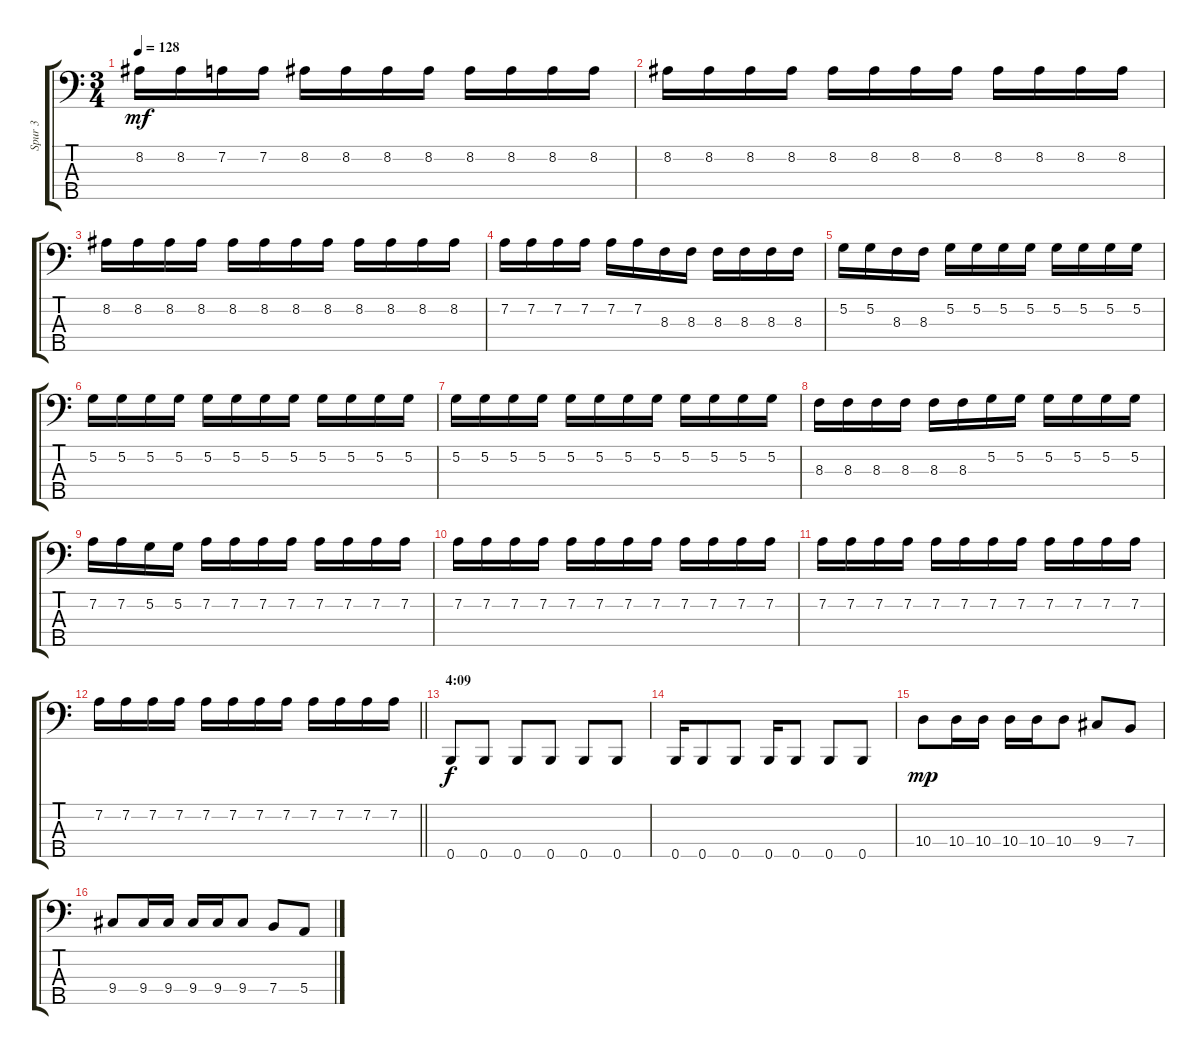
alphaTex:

\track ("Spur 3" "Spur 3") {instrument electricbasspick}
\staff {score tabs}
\tuning (G2 D2 A1 E1 B0) {hide}
\ts (3 4)
\tempo 128
\clef f4
\ks c
8.2.16{dy mf} 8.2.16 7.2.16 7.2.16 8.2.16 8.2.16 8.2.16 8.2.16 8.2.16 8.2.16 8.2.16 8.2.16 |
8.2.16 8.2.16 8.2.16 8.2.16 8.2.16 8.2.16 8.2.16 8.2.16 8.2.16 8.2.16 8.2.16 8.2.16 |
8.2.16 8.2.16 8.2.16 8.2.16 8.2.16 8.2.16 8.2.16 8.2.16 8.2.16 8.2.16 8.2.16 8.2.16 |
7.2.16 7.2.16 7.2.16 7.2.16 7.2.16 7.2.16 8.3.16 8.3.16 8.3.16 8.3.16 8.3.16 8.3.16 |
5.2.16 5.2.16 8.3.16 8.3.16 5.2.16 5.2.16 5.2.16 5.2.16 5.2.16 5.2.16 5.2.16 5.2.16 |
5.2.16 5.2.16 5.2.16 5.2.16 5.2.16 5.2.16 5.2.16 5.2.16 5.2.16 5.2.16 5.2.16 5.2.16 |
5.2.16 5.2.16 5.2.16 5.2.16 5.2.16 5.2.16 5.2.16 5.2.16 5.2.16 5.2.16 5.2.16 5.2.16 |
8.3.16 8.3.16 8.3.16 8.3.16 8.3.16 8.3.16 5.2.16 5.2.16 5.2.16 5.2.16 5.2.16 5.2.16 |
7.2.16 7.2.16 5.2.16 5.2.16 7.2.16 7.2.16 7.2.16 7.2.16 7.2.16 7.2.16 7.2.16 7.2.16 |
7.2.16 7.2.16 7.2.16 7.2.16 7.2.16 7.2.16 7.2.16 7.2.16 7.2.16 7.2.16 7.2.16 7.2.16 |
7.2.16 7.2.16 7.2.16 7.2.16 7.2.16 7.2.16 7.2.16 7.2.16 7.2.16 7.2.16 7.2.16 7.2.16 |
\barLineRight lightlight
7.2.16 7.2.16 7.2.16 7.2.16 7.2.16 7.2.16 7.2.16 7.2.16 7.2.16 7.2.16 7.2.16 7.2.16 |
\section ("" "4:09")
0.5.8{dy f} 0.5.8 0.5.8 0.5.8 0.5.8 0.5.8 |
0.5.16 0.5.8 0.5.8 0.5.16 0.5.8 0.5.8 0.5.8 |
10.4.8{dy mp} 10.4.16 10.4.16 10.4.16 10.4.16 10.4.8 9.4.8 7.4.8 |
9.4.8 9.4.16 9.4.16 9.4.16 9.4.16 9.4.8 7.4.8 5.4.8
